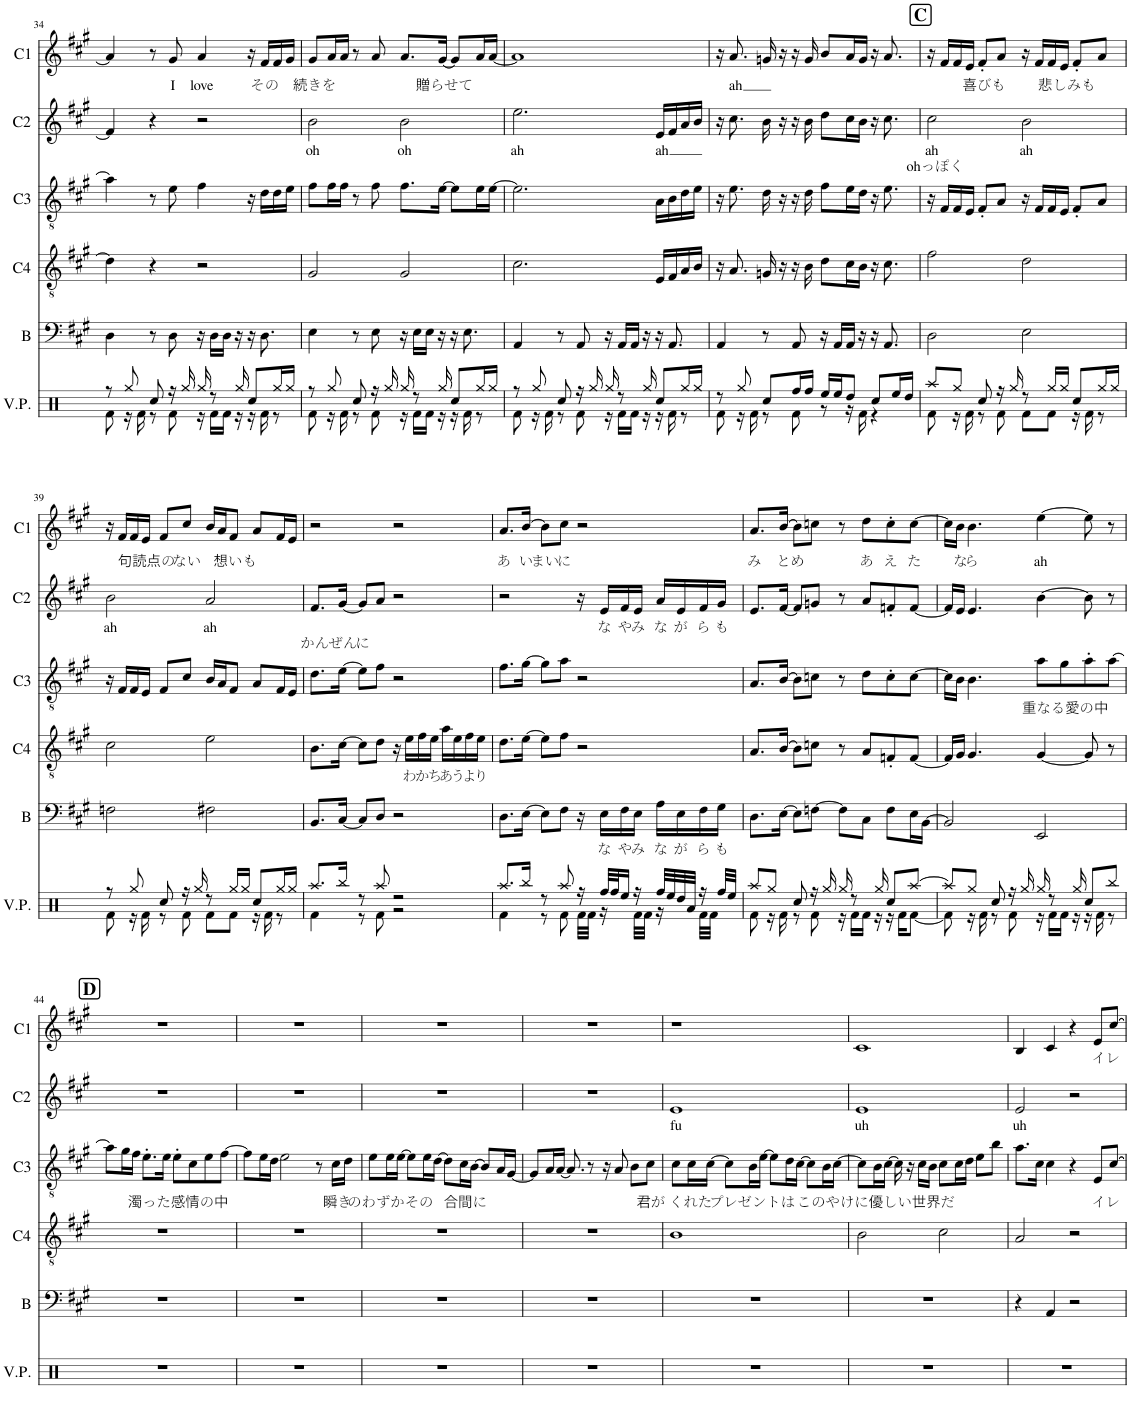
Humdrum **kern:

**kern	**kern	**text	**kern	**text	**kern	**text	**kern	**text	**text	**kern	**text
*part6	*part5	*part5	*part4	*part4	*part3	*part3	*part2	*part2	*part2	*part1	*part1
*staff6	*staff5	*staff5	*staff4	*staff4	*staff3	*staff3	*staff2	*staff2	*staff2	*staff1	*staff1
*I"V.per	*I"Bass	*	*I"Chor4	*	*I"Chor3	*	*I"Chor2	*	*	*I"Chor1	*
*I'V.P.	*I'B	*	*I'C4	*	*I'C3	*	*I'C2	*	*	*I'C1	*
!!LO:PB:g=z
*clefX	*clefF4	*	*clefGv2	*	*clefGv2	*	*clefG2	*	*	*clefG2	*
*k[]	*k[f#c#g#]	*	*k[f#c#g#]	*	*k[f#c#g#]	*	*k[f#c#g#]	*	*	*k[f#c#g#]	*
*M4/4	*M4/4	*	*M4/4	*	*M4/4	*	*M4/4	*	*	*M4/4	*
=34	=34	=34	=34	=34	=34	=34	=34	=34	=34	=34	=34
*^	*	*	*	*	*	*	*	*	*	*	*
8r	8Rf\	4D\	.	4d\]	.	4a\]	.	4f#/]	.	.	4a/]	.
8Rgg/	16r	.	.	.	.	.	.	.	.	.	.	.
.	16Rf\	.	.	.	.	.	.	.	.	.	.	.
8Rcc/	8r	8r	.	4r	.	8r	.	4r	.	.	8r	.
!	!	!	!	!	!	!	!	!	!	!	!	!LO:LY:b
16r	8Rf\	8D\	.	.	.	8e\	.	.	.	.	8g#/	I
16Rgg/	.	.	.	.	.	.	.	.	.	.	.	.
!	!	!	!	!	!	!	!	!	!	!	!	!LO:LY:b
16Rgg/	16r	16r	.	2r	.	4f#\	.	2r	.	.	4a/	love
8r	16Rf\LL	16D\LL	.	.	.	.	.	.	.	.	.	.
.	16Rf\JJ	16D\JJ	.	.	.	.	.	.	.	.	.	.
16Rgg/	16r	16r	.	.	.	.	.	.	.	.	.	.
8Rcc/L	16r	16r	.	.	.	16r	.	.	.	.	16r	.
!	!	!	!	!	!	!	!	!	!	!	!	!LO:LY:b
.	16Rf\	8.D\	.	.	.	16d\LL	.	.	.	.	16f#/LL	その
16Rgg/L	8r	.	.	.	.	16d\	.	.	.	.	16f#/	.
16Rgg/JJ	.	.	.	.	.	16e\JJ	.	.	.	.	16g#/JJ	.
=35	=35	=35	=35	=35	=35	=35	=35	=35	=35	=35	=35	=35
!	!	!	!	!	!	!	!	!	!LO:LY:b	!	!	!LO:LY:b
8r	8Rf\	4E\	.	2G#/	.	8f#\L	.	2b\	oh	.	8g#/L	続きを
8Rgg/	16r	.	.	.	.	16f#\L	.	.	.	.	16a/L	.
.	16Rf\	.	.	.	.	16f#\JJ	.	.	.	.	16a/JJ	.
8Rcc/	8r	8r	.	.	.	8r	.	.	.	.	8r	.
16r	8Rf\	8E\	.	.	.	8f#\	.	.	.	.	8a/	.
16Rgg/	.	.	.	.	.	.	.	.	.	.	.	.
!	!	!	!	!	!	!	!	!	!LO:LY:b	!	!	!
16Rgg/	16r	16r	.	2G#/	.	8.f#\L	.	2b\	oh	.	8.a/L	.
8r	16Rf\LL	16E\LL	.	.	.	.	.	.	.	.	.	.
.	16Rf\JJ	16E\JJ	.	.	.	.	.	.	.	.	.	.
!	!	!	!	!	!	!	!	!	!	!	!	!LO:LY:b
16Rgg/	16r	16r	.	.	.	[16e\Jk	.	.	.	.	[16g#/Jk	贈らせて
8Rcc/L	16r	16r	.	.	.	8e\L]	.	.	.	.	8g#/L]	.
.	16Rf\	8.E\	.	.	.	.	.	.	.	.	.	.
16Rgg/L	8r	.	.	.	.	16e\L	.	.	.	.	16a/L	.
16Rgg/JJ	.	.	.	.	.	[16e\JJ	.	.	.	.	[16a/JJ	.
=36	=36	=36	=36	=36	=36	=36	=36	=36	=36	=36	=36	=36
!	!	!	!	!	!	!	!	!	!LO:LY:b	!	!	!
8r	8Rf\	4AA/	.	2.c#\	.	2.e\]	.	2.ee\	ah	.	1a]	.
8Rgg/	16r	.	.	.	.	.	.	.	.	.	.	.
.	16Rf\	.	.	.	.	.	.	.	.	.	.	.
8Rcc/	8r	8r	.	.	.	.	.	.	.	.	.	.
16r	8Rf\	8AA/	.	.	.	.	.	.	.	.	.	.
16Rgg/	.	.	.	.	.	.	.	.	.	.	.	.
16Rgg/	16r	16r	.	.	.	.	.	.	.	.	.	.
8r	16Rf\LL	16AA/LL	.	.	.	.	.	.	.	.	.	.
.	16Rf\JJ	16AA/JJ	.	.	.	.	.	.	.	.	.	.
16Rgg/	16r	16r	.	.	.	.	.	.	.	.	.	.
!	!	!	!	!	!	!	!	!	!LO:LY:b	!	!	!
8Rcc/L	16r	16r	.	16E/LL	.	16A\LL	.	16e/LL	ah	.	.	.
.	16Rf\	8.AA/	.	16F#/	.	16B\	.	16f#/	.	.	.	.
16Rgg/L	8r	.	.	16A/	.	16d\	.	16a/	.	.	.	.
16Rgg/JJ	.	.	.	16B/JJ	.	16e\JJ	.	16b/JJ	.	.	.	.
=37	=37	=37	=37	=37	=37	=37	=37	=37	=37	=37	=37	=37
8r	8Rf\	4AA/	.	16r	.	16r	.	16r	.	.	16r	.
!	!	!	!	!	!	!	!	!	!	!	!	!LO:LY:b
.	.	.	.	8.A/	.	8.e\	.	8.cc#\	.	.	8.a/	ah
8Rgg/	16r	.	.	.	.	.	.	.	.	.	.	.
.	16Rf\	.	.	.	.	.	.	.	.	.	.	.
8Rcc/L	8r	8r	.	16Gn/	.	16d\	.	16b\	.	.	16gn/	.
.	.	.	.	16r	.	16r	.	16r	.	.	16r	.
16Rff/L	8Rf\	8AA/	.	16r	.	16r	.	16r	.	.	16r	.
16Rff/JJ	.	.	.	16B\	.	16d\	.	16b\	.	.	16g/	.
16Ree/LL	8r	16r	.	8d\L	.	8f#\L	.	8dd\L	.	.	8b/L	.
16Ree/J	.	16AA/LL	.	.	.	.	.	.	.	.	.	.
8Rdd/J	16r	16AA/JJ	.	16c#\L	.	16e\L	.	16cc#\L	.	.	16a/L	.
.	16Rf\	16r	.	16B\JJ	.	16d\JJ	.	16b\JJ	.	.	16g/JJ	.
8Rcc/L	4r	16r	.	16r	.	16r	.	16r	.	.	16r	.
.	.	8.AA/	.	8.c#\	.	8.e\	.	8.cc#\	.	.	8.a/	.
16Ree/L	.	.	.	.	.	.	.	.	.	.	.	.
16Rdd/JJ	.	.	.	.	.	.	.	.	.	.	.	.
!!LO:REH:place=s1:a:B:cj:fs=14:t=C
=38	=38	=38	=38	=38	=38	=38	=38	=38	=38	=38	=38	=38
!	!	!	!	!	!	!	!	!	!LO:LY:b	!LO:LY:b	!	!
8Raa/L	8Rf\	2D\	.	2f#\	.	16r	.	2cc#\	ah	ohっぽく	16r	.
.	.	.	.	.	.	16F#/LL	.	.	.	.	16f#/LL	.
8Rgg/J	16r	.	.	.	.	16F#/	.	.	.	.	16f#/	.
.	16Rf\	.	.	.	.	16E/JJ	.	.	.	.	16e/JJ	.
!	!	!	!	!	!	!	!	!	!	!	!	!LO:LY:b
8Rcc/	8r	.	.	.	.	8F#'/L	.	.	.	.	8f#'/L	喜びも
16r	8Rf\	.	.	.	.	8A/J	.	.	.	.	8a/J	.
16Rgg/	.	.	.	.	.	.	.	.	.	.	.	.
!	!	!	!	!	!	!	!	!	!LO:LY:b	!	!	!
8r	8Rf\L	2E\	.	2d\	.	16r	.	2b\	ah	.	16r	.
.	.	.	.	.	.	16F#/LL	.	.	.	.	16f#/LL	.
16Rgg/LL	8Rf\J	.	.	.	.	16F#/	.	.	.	.	16f#/	.
!	!	!	!	!	!	!	!	!	!	!	!	!LO:LY:b
16Rgg/JJ	.	.	.	.	.	16E/JJ	.	.	.	.	16e/JJ	悲しみも
8Rcc/L	16r	.	.	.	.	8F#'/L	.	.	.	.	8f#'/L	.
.	16Rf\	.	.	.	.	.	.	.	.	.	.	.
16Rgg/L	8r	.	.	.	.	8A/J	.	.	.	.	8a/J	.
16Rgg/JJ	.	.	.	.	.	.	.	.	.	.	.	.
!!LO:LB:g=z
=39	=39	=39	=39	=39	=39	=39	=39	=39	=39	=39	=39	=39
!	!	!	!	!	!	!	!	!	!LO:LY:b	!	!	!
8r	8Rf\	2Fn\	.	2c#\	.	16r	.	2b\	ah	.	16r	.
.	.	.	.	.	.	16F#/LL	.	.	.	.	16f#/LL	.
8Rgg/	16r	.	.	.	.	16F#/	.	.	.	.	16f#/	.
!	!	!	!	!	!	!	!	!	!	!	!	!LO:LY:b
.	16Rf\	.	.	.	.	16E/JJ	.	.	.	.	16e/JJ	句読点の
8Rcc/	8r	.	.	.	.	8F#/L	.	.	.	.	8f#/L	.
!	!	!	!	!	!	!	!	!	!	!	!	!LO:LY:b
16r	8Rf\	.	.	.	.	8c#/J	.	.	.	.	8cc#/J	ない
16Rgg/	.	.	.	.	.	.	.	.	.	.	.	.
!	!	!	!	!	!	!	!	!	!LO:LY:b	!	!	!
8r	8Rf\L	2F#X\	.	2e\	.	16B/LL	.	2a/	ah	.	16b/LL	.
.	.	.	.	.	.	16A/J	.	.	.	.	16a/J	.
!	!	!	!	!	!	!	!	!	!	!	!	!LO:LY:b
16Rgg/LL	8Rf\J	.	.	.	.	8F#/J	.	.	.	.	8f#/J	想いも
16Rgg/JJ	.	.	.	.	.	.	.	.	.	.	.	.
8Rcc/L	16r	.	.	.	.	8A/L	.	.	.	.	8a/L	.
.	16Rf\	.	.	.	.	.	.	.	.	.	.	.
16Rgg/L	8r	.	.	.	.	16F#/L	.	.	.	.	16f#/L	.
16Rgg/JJ	.	.	.	.	.	16E/JJ	.	.	.	.	16e/JJ	.
=40	=40	=40	=40	=40	=40	=40	=40	=40	=40	=40	=40	=40
!	!	!	!	!	!	!	!	!	!	!LO:LY:b	!	!
8.Raa/L	4Rf\	8.BB/L	.	8.B\L	.	8.d\L	.	8.f#/L	.	かん	2r	.
!	!	!	!	!	!	!	!	!	!	!LO:LY:b	!	!
16Rbb/Jk	.	[16C#/Jk	.	[16c#\Jk	.	[16e\Jk	.	[16g#/Jk	.	ぜん	.	.
!	!	!	!	!	!	!	!	!	!	!LO:LY:b	!	!
8r	8r	8C#/L]	.	8c#\L]	.	8e\L]	.	8g#/L]	.	に	.	.
8Raa/	8Rf\	8D/J	.	8d\J	.	8f#\J	.	8a/J	.	.	.	.
2r	2r	2r	.	16r	.	2r	.	2r	.	.	2r	.
!	!	!	!	!	!LO:LY:b	!	!	!	!	!	!	!
.	.	.	.	16e\LL	わ	.	.	.	.	.	.	.
!	!	!	!	!	!LO:LY:b	!	!	!	!	!	!	!
.	.	.	.	16f#\	か	.	.	.	.	.	.	.
!	!	!	!	!	!LO:LY:b	!	!	!	!	!	!	!
.	.	.	.	16e\JJ	ち	.	.	.	.	.	.	.
!	!	!	!	!	!LO:LY:b	!	!	!	!	!	!	!
.	.	.	.	16a\LL	あ	.	.	.	.	.	.	.
!	!	!	!	!	!LO:LY:b	!	!	!	!	!	!	!
.	.	.	.	16e\	う	.	.	.	.	.	.	.
!	!	!	!	!	!LO:LY:b	!	!	!	!	!	!	!
.	.	.	.	16f#\	よ	.	.	.	.	.	.	.
!	!	!	!	!	!LO:LY:b	!	!	!	!	!	!	!
.	.	.	.	16e\JJ	り	.	.	.	.	.	.	.
=41	=41	=41	=41	=41	=41	=41	=41	=41	=41	=41	=41	=41
!	!	!	!	!	!	!	!	!	!	!	!	!LO:LY:b
8.Raa/L	4Rf\	8.D\L	.	8.d\L	.	8.f#\L	.	2r	.	.	8.a/L	あ
!	!	!	!	!	!	!	!	!	!	!	!	!LO:LY:b
16Rbb/Jk	.	[16E\Jk	.	[16e\Jk	.	[16g#\Jk	.	.	.	.	[16b/Jk	い
!	!	!	!	!	!	!	!	!	!	!	!	!LO:LY:b
8r	8r	8E\L]	.	8e\L]	.	8g#\L]	.	.	.	.	8b\L]	まい
!	!	!	!	!	!	!	!	!	!	!	!	!LO:LY:b
8Raa/	8Rf\	8F#\J	.	8f#\J	.	8a\J	.	.	.	.	8cc#\J	に
16r	32Rf\LLL	16r	.	2r	.	2r	.	16r	.	.	2r	.
.	32Rf\JJJ	.	.	.	.	.	.	.	.	.	.	.
!	!	!	!LO:LY:b	!	!	!	!	!	!LO:LY:b	!	!	!
32Rff/LLL	16r	16E\LL	な	.	.	.	.	16e/LL	な	.	.	.
32Rff/J	.	.	.	.	.	.	.	.	.	.	.	.
!	!	!	!LO:LY:b	!	!	!	!	!	!LO:LY:b	!	!	!
16Ree/JJ	16ryy	16F#\	や	.	.	.	.	16f#/	や	.	.	.
!	!	!	!LO:LY:b	!	!	!	!	!	!LO:LY:b	!	!	!
16r	32Rf\LLL	16E\JJ	み	.	.	.	.	16e/JJ	み	.	.	.
.	32Rf\JJJ	.	.	.	.	.	.	.	.	.	.	.
!	!	!	!LO:LY:b	!	!	!	!	!	!LO:LY:b	!	!	!
32Rff/LLL	16r	16A\LL	な	.	.	.	.	16a/LL	な	.	.	.
32Ree/	.	.	.	.	.	.	.	.	.	.	.	.
!	!	!	!LO:LY:b	!	!	!	!	!	!LO:LY:b	!	!	!
32Rdd/	16ryy	16E\	が	.	.	.	.	16e/	が	.	.	.
32Ra/JJJ	.	.	.	.	.	.	.	.	.	.	.	.
!	!	!	!LO:LY:b	!	!	!	!	!	!LO:LY:b	!	!	!
16r	32Rf\LLL	16F#\	ら	.	.	.	.	16f#/	ら	.	.	.
.	32Rf\JJJ	.	.	.	.	.	.	.	.	.	.	.
!	!	!	!LO:LY:b	!	!	!	!	!	!LO:LY:b	!	!	!
32Rff/LLL	16ryy	16G#\JJ	も	.	.	.	.	16g#/JJ	も	.	.	.
32Ree/JJJ	.	.	.	.	.	.	.	.	.	.	.	.
=42	=42	=42	=42	=42	=42	=42	=42	=42	=42	=42	=42	=42
!	!	!	!	!	!	!	!	!	!	!	!	!LO:LY:b
8Raa/L	8Rf\	8.D\L	.	8.A/L	.	8.A/L	.	8.e/L	.	.	8.a/L	み
8Rgg/J	16r	.	.	.	.	.	.	.	.	.	.	.
!	!	!	!	!	!	!	!	!	!	!	!	!LO:LY:b
.	16Rf\	[16E\Jk	.	[16B/Jk	.	[16B/Jk	.	[16f#/Jk	.	.	[16b/Jk	と
!	!	!	!	!	!	!	!	!	!	!	!	!LO:LY:b
8Rcc/	8r	8E\L]	.	8B\L]	.	8B\L]	.	8f#/L]	.	.	8b\L]	め
16r	8Rf\	[8Fn\J	.	8cn\J	.	8cn\J	.	8gn/J	.	.	8ccn\J	.
16Rgg/	.	.	.	.	.	.	.	.	.	.	.	.
16Rgg/	16r	8F\L]	.	8r	.	8r	.	8r	.	.	8r	.
8r	16Rf\LL	.	.	.	.	.	.	.	.	.	.	.
!	!	!	!	!	!	!	!	!	!	!	!	!LO:LY:b
.	16Rf\JJ	8C#\J	.	8A/L	.	8d\L	.	8a/L	.	.	8dd\L	あ
16Rgg/	16r	.	.	.	.	.	.	.	.	.	.	.
!	!	!	!	!	!	!	!	!	!	!	!	!LO:LY:b
8Rcc/L	16r	8F\L	.	8Fn'/	.	8c'\	.	8fn'/	.	.	8cc'\	え
.	16Rf\KL	.	.	.	.	.	.	.	.	.	.	.
!	!	!	!	!	!	!	!	!	!	!	!	!LO:LY:b
[8Raa/J	[8Rf\J	16E\L	.	[8F/J	.	[8c\J	.	[8f/J	.	.	[8cc\J	た
.	.	[16BB\JJ	.	.	.	.	.	.	.	.	.	.
=43	=43	=43	=43	=43	=43	=43	=43	=43	=43	=43	=43	=43
8Raa/L]	8Rf\]	2BB/]	.	16F/LL]	.	16c\LL]	.	16f/LL]	.	.	16cc\LL]	.
!	!	!	!	!	!	!	!	!	!	!	!	!LO:LY:b
.	.	.	.	16G#/JJ	.	16B\JJ	.	16e/JJ	.	.	16b\JJ	な
!	!	!	!	!	!	!	!	!	!	!	!	!LO:LY:b
8Rgg/J	16r	.	.	4.G#/	.	4.B\	.	4.e/	.	.	4.b\	ら
.	16Rf\	.	.	.	.	.	.	.	.	.	.	.
8Rcc/	8r	.	.	.	.	.	.	.	.	.	.	.
16r	8Rf\	.	.	.	.	.	.	.	.	.	.	.
16Rgg/	.	.	.	.	.	.	.	.	.	.	.	.
!	!	!	!	!	!	!	!	!	!	!	!	!LO:LY:b
16Rgg/	16r	2EE/	.	[4G#/	.	8a\L	.	[4b\	.	.	[4ee\	ah
8r	16Rf\LL	.	.	.	.	.	.	.	.	.	.	.
!	!	!	!	!	!	!	!LO:LY:b	!	!	!	!	!
.	16Rf\JJ	.	.	.	.	8g#\	重なる愛の中	.	.	.	.	.
16Rgg/	16r	.	.	.	.	.	.	.	.	.	.	.
8Rcc/L	16r	.	.	8G#/]	.	8a'\	.	8b\]	.	.	8ee\]	.
.	16Rf\	.	.	.	.	.	.	.	.	.	.	.
8Rbb/J	8r	.	.	8r	.	[8a\J	.	8r	.	.	8r	.
*v	*v	*	*	*	*	*	*	*	*	*	*	*
!!LO:LB:g=z
!!LO:REH:place=s1:a:B:cj:fs=14:t=D
=44	=44	=44	=44	=44	=44	=44	=44	=44	=44	=44	=44
1r	1r	.	1r	.	8a\L]	.	1r	.	.	1r	.
.	.	.	.	.	16g#\L	.	.	.	.	.	.
.	.	.	.	.	16f#\JJ	.	.	.	.	.	.
.	.	.	.	.	8.e'\L	.	.	.	.	.	.
.	.	.	.	.	16e\Jk	.	.	.	.	.	.
!	!	!	!	!	!	!LO:LY:b	!	!	!	!	!
.	.	.	.	.	8e'\L	濁った感情の中	.	.	.	.	.
.	.	.	.	.	8c#\	.	.	.	.	.	.
.	.	.	.	.	8e\	.	.	.	.	.	.
.	.	.	.	.	[8f#\J	.	.	.	.	.	.
=45	=45	=45	=45	=45	=45	=45	=45	=45	=45	=45	=45
1r	1r	.	1r	.	8f#\L]	.	1r	.	.	1r	.
.	.	.	.	.	16e\L	.	.	.	.	.	.
.	.	.	.	.	16d\JJ	.	.	.	.	.	.
.	.	.	.	.	2e\	.	.	.	.	.	.
.	.	.	.	.	8r	.	.	.	.	.	.
!	!	!	!	!	!	!LO:LY:b	!	!	!	!	!
.	.	.	.	.	16c#\LL	瞬き	.	.	.	.	.
.	.	.	.	.	16d\JJ	.	.	.	.	.	.
=46	=46	=46	=46	=46	=46	=46	=46	=46	=46	=46	=46
1r	1r	.	1r	.	8e\L	.	1r	.	.	1r	.
!	!	!	!	!	!	!LO:LY:b	!	!	!	!	!
.	.	.	.	.	16e\L	のわずかその	.	.	.	.	.
.	.	.	.	.	[16e\JJ	.	.	.	.	.	.
.	.	.	.	.	8e\L]	.	.	.	.	.	.
.	.	.	.	.	16e\L	.	.	.	.	.	.
.	.	.	.	.	[16d\JJ	.	.	.	.	.	.
.	.	.	.	.	8d\L]	.	.	.	.	.	.
!	!	!	!	!	!	!LO:LY:b	!	!	!	!	!
.	.	.	.	.	16c#\L	合間に	.	.	.	.	.
.	.	.	.	.	[16B\JJ	.	.	.	.	.	.
.	.	.	.	.	8B/L]	.	.	.	.	.	.
.	.	.	.	.	16A/L	.	.	.	.	.	.
.	.	.	.	.	[16G#/JJ	.	.	.	.	.	.
=47	=47	=47	=47	=47	=47	=47	=47	=47	=47	=47	=47
1r	1r	.	1r	.	8G#/L]	.	1r	.	.	1r	.
.	.	.	.	.	16A/L	.	.	.	.	.	.
.	.	.	.	.	[16A/JJ	.	.	.	.	.	.
.	.	.	.	.	8.A/]	.	.	.	.	.	.
.	.	.	.	.	8r	.	.	.	.	.	.
.	.	.	.	.	16r	.	.	.	.	.	.
.	.	.	.	.	8A/	.	.	.	.	.	.
.	.	.	.	.	8B\L	.	.	.	.	.	.
!	!	!	!	!	!	!LO:LY:b	!	!	!	!	!
.	.	.	.	.	8c#\J	君が	.	.	.	.	.
=48	=48	=48	=48	=48	=48	=48	=48	=48	=48	=48	=48
!	!	!	!	!	!	!	!	!LO:LY:b	!	!	!
1r	1r	.	1B	.	8c#\L	.	1e	fu	.	1r	.
!	!	!	!	!	!	!LO:LY:b	!	!	!	!	!
.	.	.	.	.	16c#\L	くれた	.	.	.	.	.
.	.	.	.	.	[16c#\JJ	.	.	.	.	.	.
.	.	.	.	.	8c#\L]	.	.	.	.	.	.
!	!	!	!	!	!	!LO:LY:b	!	!	!	!	!
.	.	.	.	.	16B\L	プレゼントは	.	.	.	.	.
.	.	.	.	.	[16e\JJ	.	.	.	.	.	.
.	.	.	.	.	8e\L]	.	.	.	.	.	.
.	.	.	.	.	16d\L	.	.	.	.	.	.
.	.	.	.	.	[16c#\JJ	.	.	.	.	.	.
.	.	.	.	.	8c#\L]	.	.	.	.	.	.
.	.	.	.	.	16B\L	.	.	.	.	.	.
.	.	.	.	.	[16c#\JJ	.	.	.	.	.	.
=49	=49	=49	=49	=49	=49	=49	=49	=49	=49	=49	=49
!	!	!	!	!	!	!	!	!LO:LY:b	!	!	!
1r	1r	.	2B\	.	8c#\L]	.	1e	uh	.	1c#	.
!	!	!	!	!	!	!LO:LY:b	!	!	!	!	!
.	.	.	.	.	16B\L	このやけに優しい世界だ	.	.	.	.	.
.	.	.	.	.	[16c#\JJ	.	.	.	.	.	.
.	.	.	.	.	16c#\]	.	.	.	.	.	.
.	.	.	.	.	16r	.	.	.	.	.	.
.	.	.	.	.	16c#\LL	.	.	.	.	.	.
.	.	.	.	.	16B\JJ	.	.	.	.	.	.
.	.	.	2c#\	.	8c#\L	.	.	.	.	.	.
.	.	.	.	.	16c#\L	.	.	.	.	.	.
.	.	.	.	.	16d\JJ	.	.	.	.	.	.
.	.	.	.	.	8e\L	.	.	.	.	.	.
.	.	.	.	.	8b\J	.	.	.	.	.	.
=50	=50	=50	=50	=50	=50	=50	=50	=50	=50	=50	=50
!	!	!	!	!	!	!	!	!LO:LY:b	!	!	!
1r	4r	.	2A/	.	8.a\L	.	2e/	uh	.	4B/	.
.	.	.	.	.	16c#\Jk	.	.	.	.	.	.
.	4AA/	.	.	.	4c#\	.	.	.	.	4c#/	.
.	2r	.	2r	.	4r	.	2r	.	.	4r	.
!	!	!	!	!	!	!LO:LY:b	!	!	!	!	!LO:LY:b
.	.	.	.	.	8E/L	イ	.	.	.	8e/L	イ
!	!	!	!	!	!	!LO:LY:b	!	!	!	!	!LO:LY:b
.	.	.	.	.	[8c#/J	レ	.	.	.	[8cc#/J	レ
=	=	=	=	=	=	=	=	=	=	=	=
*-	*-	*-	*-	*-	*-	*-	*-	*-	*-	*-	*-
